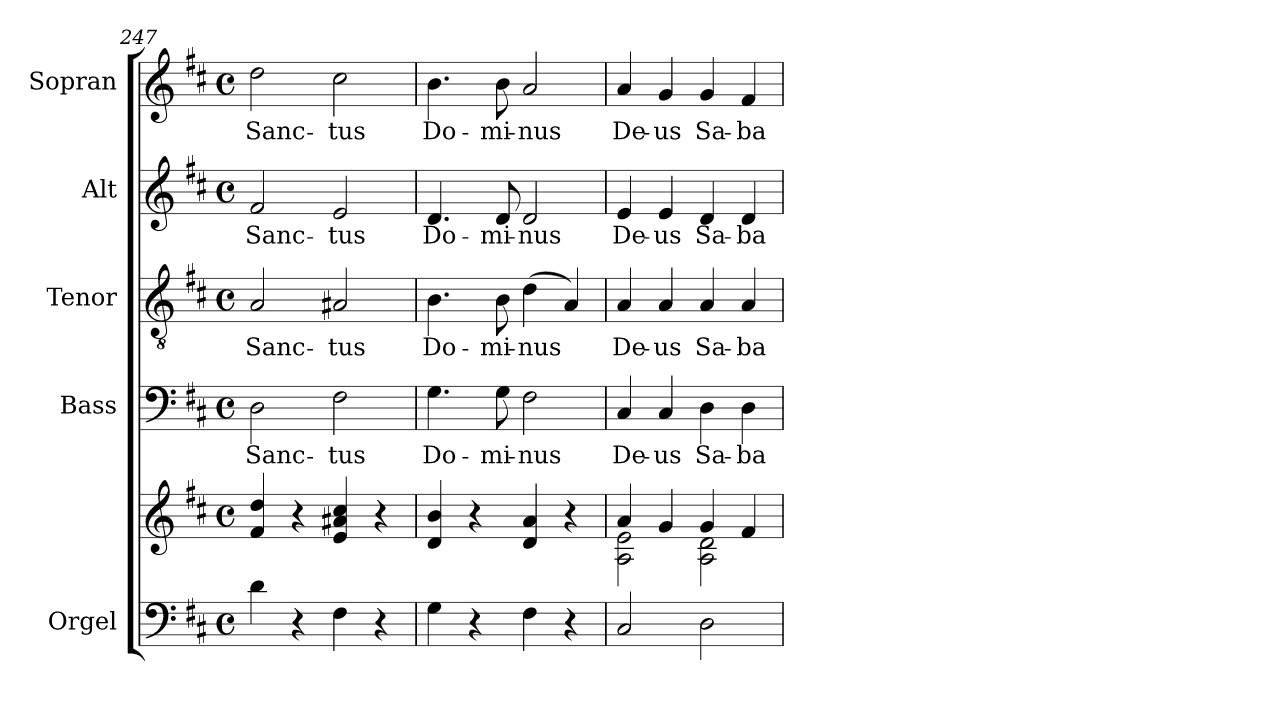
**kern	**kern	**kern	**text	**kern	**text	**kern	**text	**kern	**text
*part5	*part5	*part4	*part4	*part3	*part3	*part2	*part2	*part1	*part1
*staff6	*staff5	*staff4	*staff4	*staff3	*staff3	*staff2	*staff2	*staff1	*staff1
*I"Orgel	*	*I"Bass	*	*I"Tenor	*	*I"Alt	*	*I"Sopran	*
*I'Org.	*	*I'B.	*	*I'T.	*	*I'A.	*	*I'S.	*
*clefF4	*clefG2	*clefF4	*	*clefGv2	*	*clefG2	*	*clefG2	*
*k[f#c#]	*k[f#c#]	*k[f#c#]	*	*k[f#c#]	*	*k[f#c#]	*	*k[f#c#]	*
*D:	*D:	*D:	*	*D:	*	*D:	*	*D:	*
*M4/4	*M4/4	*M4/4	*	*M4/4	*	*M4/4	*	*M4/4	*
*met(c)	*met(c)	*met(c)	*	*met(c)	*	*met(c)	*	*met(c)	*
=247	=247	=247	=247	=247	=247	=247	=247	=247	=247
!	!	!	!LO:LY:b	!	!LO:LY:b	!	!LO:LY:b	!	!LO:LY:b
4d\	4f#/ 4dd/	2D\	Sanc-	2A/	Sanc-	2f#/	Sanc-	2dd\	Sanc-
4r	4r	.	.	.	.	.	.	.	.
!	!	!	!LO:LY:b	!	!LO:LY:b	!	!LO:LY:b	!	!LO:LY:b
4F#\	4e/ 4a#X/ 4cc#/	2F#\	-tus	2A#X/	-tus	2e/	-tus	2cc#\	-tus
4r	4r	.	.	.	.	.	.	.	.
=248	=248	=248	=248	=248	=248	=248	=248	=248	=248
!	!	!	!LO:LY:b	!	!LO:LY:b	!	!LO:LY:b	!	!LO:LY:b
4G\	4d/ 4b/	4.G\	Do-	4.B\	Do-	4.d/	Do-	4.b\	Do-
4r	4r	.	.	.	.	.	.	.	.
!	!	!	!LO:LY:b	!	!LO:LY:b	!	!LO:LY:b	!	!LO:LY:b
.	.	8G\	-mi-	8B\	-mi-	8d/	-mi-	8b\	-mi-
!	!	!	!LO:LY:b	!	!LO:LY:b	!	!LO:LY:b	!	!LO:LY:b
4F#\	4d/ 4a/	2F#\	-nus	(>4d\	-nus	2d/	-nus	2a/	-nus
4r	4r	.	.	4A/)	.	.	.	.	.
!!LO:PB:g=z
=249	=249	=249	=249	=249	=249	=249	=249	=249	=249
*	*^	*	*	*	*	*	*	*	*
!	!	!	!	!LO:LY:b	!	!LO:LY:b	!	!LO:LY:b	!	!LO:LY:b
2C#/	4a/	2A\ 2e\	4C#/	De-	4A/	De-	4e/	De-	4a/	De-
!	!	!	!	!LO:LY:b	!	!LO:LY:b	!	!LO:LY:b	!	!LO:LY:b
.	4g/	.	4C#/	-us	4A/	-us	4e/	-us	4g/	-us
!	!	!	!	!LO:LY:b	!	!LO:LY:b	!	!LO:LY:b	!	!LO:LY:b
2D\	4g/	2A\ 2d\	4D\	Sa-	4A/	Sa-	4d/	Sa-	4g/	Sa-
!	!	!	!	!LO:LY:b	!	!LO:LY:b	!	!LO:LY:b	!	!LO:LY:b
.	4f#/	.	4D\	-ba-	4A/	-ba-	4d/	-ba-	4f#/	-ba-
*	*v	*v	*	*	*	*	*	*	*	*
=	=	=	=	=	=	=	=	=	=
*-	*-	*-	*-	*-	*-	*-	*-	*-	*-
